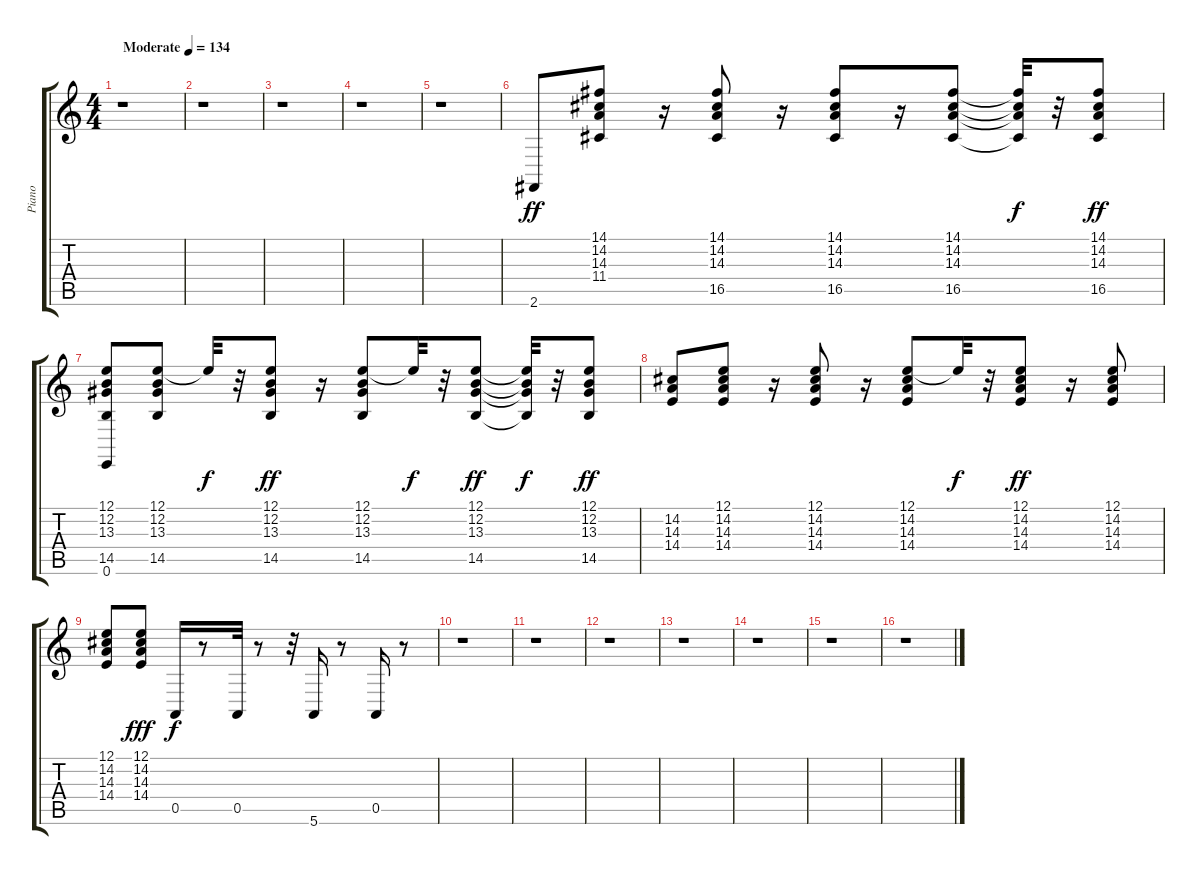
\track ("Piano" "Piano") {instrument brightacousticpiano}
\staff {score tabs}
\tuning (E4 B3 G3 D3 A2 E2) {hide}
\ts (4 4)
\tempo (134 "Moderate")
\clef g2
\ks c
r.1{dy ff instrument brightacousticpiano} |
r.1 |
r.1 |
r.1 |
r.1 |
2.6.8 (14.1 14.2 14.3 11.4).8 r.16 (14.1 14.2 14.3 16.5).8 r.16 (14.1 14.2 14.3 16.5).8 r.16 (14.1 14.2 14.3 16.5).8 (14.1{t} 14.2{t} 14.3{t} 16.5{t}).32{dy f} r.32 (14.1 14.2 14.3 16.5).8{dy ff} |
(12.1 12.2 13.3 14.5 0.6).8 (12.1 12.2 13.3 14.5).8 12.1{t}.32{dy f} r.32 (12.1 12.2 13.3 14.5).8{dy ff} r.16 (12.1 12.2 13.3 14.5).8 12.1{t}.32{dy f} r.32 (12.1 12.2 13.3 14.5).8{dy ff} (12.1{t} 12.2{t} 13.3{t} 14.5{t}).32{dy f} r.32 (12.1 12.2 13.3 14.5).8{dy ff} |
(14.2 14.3 14.4).8 (12.1 14.2 14.3 14.4).8 r.16 (12.1 14.2 14.3 14.4).8 r.16 (12.1 14.2 14.3 14.4).8 12.1{t}.32{dy f} r.32 (12.1 14.2 14.3 14.4).8{dy ff} r.16 (12.1 14.2 14.3 14.4).8 |
(12.1 14.2 14.3 14.4).8 (12.1 14.2 14.3 14.4).8{dy fff} 0.5.16{dy f} r.8 0.5.32 r.8 r.32 5.6.16 r.8 0.5.16 r.8 |
r.1 |
r.1 |
r.1 |
r.1 |
r.1 |
r.1 |
r.1
